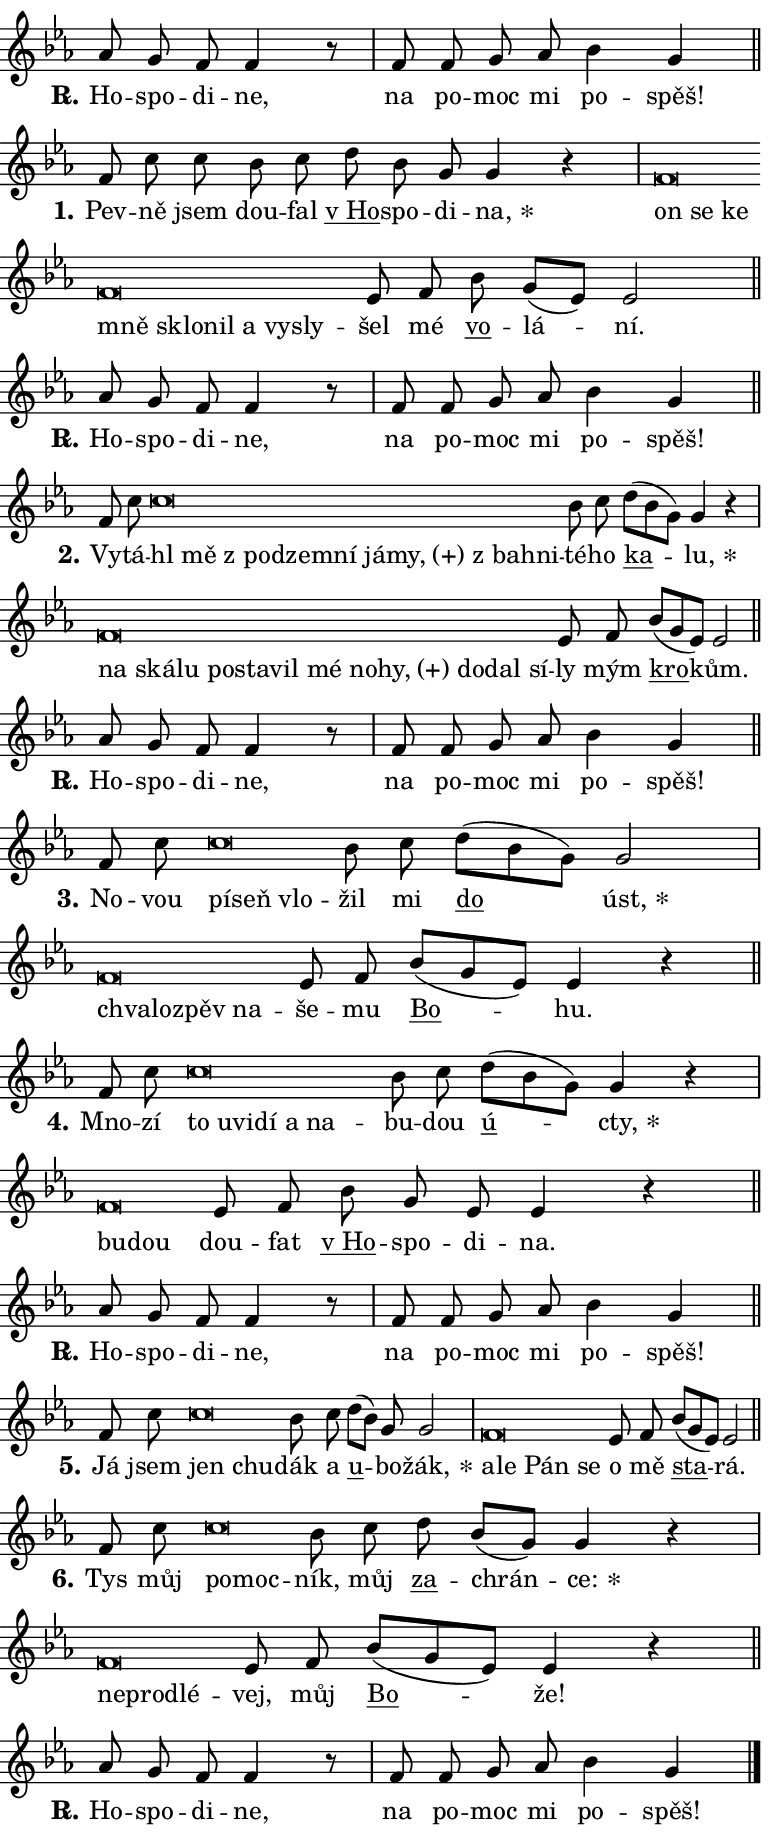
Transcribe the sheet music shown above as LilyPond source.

\version "2.24.0"
\header { tagline = "" }
\paper {
  indent = 0\cm
  top-margin = 0\cm
  right-margin = 0.13\cm % to fit lyric hyphens
  bottom-margin = 0\cm
  left-margin = 0\cm
  paper-width = 13\cm
  page-breaking = #ly:one-page-breaking
  system-system-spacing.basic-distance = #11
  score-system-spacing.basic-distance = #11
  ragged-last = ##f
}


%% Author: Thomas Morley
%% https://lists.gnu.org/archive/html/lilypond-user/2020-05/msg00002.html
#(define (line-position grob)
"Returns position of @var[grob} in current system:
   @code{'start}, if at first time-step
   @code{'end}, if at last time-step
   @code{'middle} otherwise
"
  (let* ((col (ly:item-get-column grob))
         (ln (ly:grob-object col 'left-neighbor))
         (rn (ly:grob-object col 'right-neighbor))
         (col-to-check-left (if (ly:grob? ln) ln col))
         (col-to-check-right (if (ly:grob? rn) rn col))
         (break-dir-left
           (and
             (ly:grob-property col-to-check-left 'non-musical #f)
             (ly:item-break-dir col-to-check-left)))
         (break-dir-right
           (and
             (ly:grob-property col-to-check-right 'non-musical #f)
             (ly:item-break-dir col-to-check-right))))
        (cond ((eqv? 1 break-dir-left) 'start)
              ((eqv? -1 break-dir-right) 'end)
              (else 'middle))))

#(define (tranparent-at-line-position vctor)
  (lambda (grob)
  "Relying on @code{line-position} select the relevant enry from @var{vctor}.
Used to determine transparency,"
    (case (line-position grob)
      ((end) (not (vector-ref vctor 0)))
      ((middle) (not (vector-ref vctor 1)))
      ((start) (not (vector-ref vctor 2))))))

noteHeadBreakVisibility =
#(define-music-function (break-visibility)(vector?)
"Makes @code{NoteHead}s transparent relying on @var{break-visibility}"
#{
  \override NoteHead.transparent =
    #(tranparent-at-line-position break-visibility)
#})

#(define delete-ledgers-for-transparent-note-heads
  (lambda (grob)
    "Reads whether a @code{NoteHead} is transparent.
If so this @code{NoteHead} is removed from @code{'note-heads} from
@var{grob}, which is supposed to be @code{LedgerLineSpanner}.
As a result ledgers are not printed for this @code{NoteHead}"
    (let* ((nhds-array (ly:grob-object grob 'note-heads))
           (nhds-list
             (if (ly:grob-array? nhds-array)
                 (ly:grob-array->list nhds-array)
                 '()))
           ;; Relies on the transparent-property being done before
           ;; Staff.LedgerLineSpanner.after-line-breaking is executed.
           ;; This is fragile ...
           (to-keep
             (remove
               (lambda (nhd)
                 (ly:grob-property nhd 'transparent #f))
               nhds-list)))
      ;; TODO find a better method to iterate over grob-arrays, similiar
      ;; to filter/remove etc for lists
      ;; For now rebuilt from scratch
      (set! (ly:grob-object grob 'note-heads)  '())
      (for-each
        (lambda (nhd)
          (ly:pointer-group-interface::add-grob grob 'note-heads nhd))
        to-keep))))

squashNotes = {
  \override NoteHead.X-extent = #'(-0.2 . 0.2)
  \override NoteHead.Y-extent = #'(-0.75 . 0)
  \override NoteHead.stencil =
    #(lambda (grob)
       (let ((pos (ly:grob-property grob 'staff-position)))
         (begin
           (if (< pos -7) (display "ERROR: Lower brevis then expected\n") (display ""))
           (if (<= pos -6) ly:text-interface::print ly:note-head::print))))
}
unSquashNotes = {
  \revert NoteHead.X-extent
  \revert NoteHead.Y-extent
  \revert NoteHead.stencil
}

hideNotes = \noteHeadBreakVisibility #begin-of-line-visible
unHideNotes = \noteHeadBreakVisibility #all-visible

% work-around for resetting accidentals
% https://lilypond.org/doc/v2.23/Documentation/notation/displaying-rhythms#unmetered-music
cadenzaMeasure = {
  \cadenzaOff
  \partial 1024 s1024
  \cadenzaOn
}

#(define-markup-command (accent layout props text) (markup?)
  "Underline accented syllable"
  (interpret-markup layout props
    #{\markup \override #'(offset . 4.3) \underline { #text }#}))

responsum = \markup \concat {
  "R" \hspace #-1.05 \path #0.1 #'((moveto 0 0.07) (lineto 0.9 0.8)) \hspace #0.05 "."
}

spaceSize = #0.6828661417322834 % exact space size for TeX Gyre Schola

\layout {
  \context {
    \Staff
    \remove "Time_signature_engraver"
    \override LedgerLineSpanner.after-line-breaking = #delete-ledgers-for-transparent-note-heads
  }
  \context {
    \Lyrics {
      \override LyricSpace.minimum-distance = \spaceSize
      \override LyricText.font-name = #"TeX Gyre Schola"
      \override LyricText.font-size = 1
      \override StanzaNumber.font-name = #"TeX Gyre Schola Bold"
      \override StanzaNumber.font-size = 1
    }
  }
  \context {
    \Score 
    \override NoteHead.text =
      #(lambda (grob) 
        (let ((pos (ly:grob-property grob 'staff-position)))
          #{\markup {
            \combine
              \halign #-0.55 \raise #(if (= pos -6) 0 0.5) \override #'(thickness . 2) \draw-line #'(3.2 . 0)
              \musicglyph "noteheads.sM1"
          }#}))
  }
}

% magnetic-lyrics.ily
%
%   written by
%     Jean Abou Samra <jean@abou-samra.fr>
%     Werner Lemberg <wl@gnu.org>
%
%   adapted by
%     Jiri Hon <jiri.hon@gmail.com>
%
% Version 2022-Apr-15

% https://www.mail-archive.com/lilypond-user@gnu.org/msg149350.html

#(define (Left_hyphen_pointer_engraver context)
   "Collect syllable-hyphen-syllable occurrences in lyrics and store
them in properties.  This engraver only looks to the left.  For
example, if the lyrics input is @code{foo -- bar}, it does the
following.

@itemize @bullet
@item
Set the @code{text} property of the @code{LyricHyphen} grob between
@q{foo} and @q{bar} to @code{foo}.

@item
Set the @code{left-hyphen} property of the @code{LyricText} grob with
text @q{foo} to the @code{LyricHyphen} grob between @q{foo} and
@q{bar}.
@end itemize

Use this auxiliary engraver in combination with the
@code{lyric-@/text::@/apply-@/magnetic-@/offset!} hook."
   (let ((hyphen #f)
         (text #f))
     (make-engraver
      (acknowledgers
       ((lyric-syllable-interface engraver grob source-engraver)
        (set! text grob)))
      (end-acknowledgers
       ((lyric-hyphen-interface engraver grob source-engraver)
        ;(when (not (grob::has-interface grob 'lyric-space-interface))
          (set! hyphen grob)));)
      ((stop-translation-timestep engraver)
       (when (and text hyphen)
         (ly:grob-set-object! text 'left-hyphen hyphen))
       (set! text #f)
       (set! hyphen #f)))))

#(define (lyric-text::apply-magnetic-offset! grob)
   "If the space between two syllables is less than the value in
property @code{LyricText@/.details@/.squash-threshold}, move the right
syllable to the left so that it gets concatenated with the left
syllable.

Use this function as a hook for
@code{LyricText@/.after-@/line-@/breaking} if the
@code{Left_@/hyphen_@/pointer_@/engraver} is active."
   (let ((hyphen (ly:grob-object grob 'left-hyphen #f)))
     (when hyphen
       (let ((left-text (ly:spanner-bound hyphen LEFT)))
         (when (grob::has-interface left-text 'lyric-syllable-interface)
           (let* ((common (ly:grob-common-refpoint grob left-text X))
                  (this-x-ext (ly:grob-extent grob common X))
                  (left-x-ext
                   (begin
                     ;; Trigger magnetism for left-text.
                     (ly:grob-property left-text 'after-line-breaking)
                     (ly:grob-extent left-text common X)))
                  ;; `delta` is the gap width between two syllables.
                  (delta (- (interval-start this-x-ext)
                            (interval-end left-x-ext)))
                  (details (ly:grob-property grob 'details))
                  (threshold (assoc-get 'squash-threshold details 0.2)))
             (when (< delta threshold)
               (let* (;; We have to manipulate the input text so that
                      ;; ligatures crossing syllable boundaries are not
                      ;; disabled.  For languages based on the Latin
                      ;; script this is essentially a beautification.
                      ;; However, for non-Western scripts it can be a
                      ;; necessity.
                      (lt (ly:grob-property left-text 'text))
                      (rt (ly:grob-property grob 'text))
                      (is-space (grob::has-interface hyphen 'lyric-space-interface))
                      (space (if is-space " " ""))
                      (extra-delta (if is-space spaceSize 0))
                      ;; Append new syllable.
                      (ltrt-space (if (and (string? lt) (string? rt))
                                (string-append lt space rt)
                                (make-concat-markup (list lt space rt))))
                      ;; Right-align `ltrt` to the right side.
                      (ltrt-space-markup (grob-interpret-markup
                               grob
                               (make-translate-markup
                                (cons (interval-length this-x-ext) 0)
                                (make-right-align-markup ltrt-space)))))
                 (begin
                   ;; Don't print `left-text`.
                   (ly:grob-set-property! left-text 'stencil #f)
                   ;; Set text and stencil (which holds all collected
                   ;; syllables so far) and shift it to the left.
                   (ly:grob-set-property! grob 'text ltrt-space)
                   (ly:grob-set-property! grob 'stencil ltrt-space-markup)
                   (ly:grob-translate-axis! grob (- (- delta extra-delta)) X))))))))))


#(define (lyric-hyphen::displace-bounds-first grob)
   ;; Make very sure this callback isn't triggered too early.
   (let ((left (ly:spanner-bound grob LEFT))
         (right (ly:spanner-bound grob RIGHT)))
     (ly:grob-property left 'after-line-breaking)
     (ly:grob-property right 'after-line-breaking)
     (ly:lyric-hyphen::print grob)))

squashThreshold = #0.4

\layout {
  \context {
    \Lyrics
    \consists #Left_hyphen_pointer_engraver
    \override LyricText.after-line-breaking =
      #lyric-text::apply-magnetic-offset!
    \override LyricHyphen.stencil = #lyric-hyphen::displace-bounds-first
    \override LyricText.details.squash-threshold = \squashThreshold
    \override LyricHyphen.minimum-distance = 0
    \override LyricHyphen.minimum-length = \squashThreshold
  }
}

squashText = \override LyricText.details.squash-threshold = 9999
unSquashText = \override LyricText.details.squash-threshold = \squashThreshold

leftText = \override LyricText.self-alignment-X = #LEFT
unLeftText = \revert LyricText.self-alignment-X

starOffset = #(lambda (grob) 
                (let ((x_offset (ly:self-alignment-interface::aligned-on-x-parent grob)))
                  (if (= x_offset 0) 0 (+ x_offset 1.2))))

star = #(define-music-function (syllable)(string?)
"Append star separator at the end of a syllable"
#{
  \once \override LyricText.X-offset = #starOffset
  \lyricmode { \markup {
    #syllable
    \override #'((font-name . "TeX Gyre Schola Bold")) \hspace #0.2 \lower #0.65 \larger "*"
  } }
#})

starAccent = #(define-music-function (syllable)(string?)
"Append star separator at the end of a syllable and make accent"
#{
  \once \override LyricText.X-offset = #starOffset
  \lyricmode { \markup {
    \accent #syllable
    \override #'((font-name . "TeX Gyre Schola Bold")) \hspace #0.2 \lower #0.65 \larger "*"
  } }
#})

breath = #(define-music-function (syllable)(string?)
"Append breathing indicator at the end of a syllable"
#{
  \lyricmode { \markup { #syllable "+" } }
#})

optionalBreath = #(define-music-function (syllable)(string?)
"Append optional breathing indicator at the end of a syllable"
#{
  \lyricmode { \markup { #syllable "(+)" } }
#})


\score {
    <<
        \new Voice = "melody" { \cadenzaOn \key es \major \relative { as'8 g f f4 r8 \cadenzaMeasure \bar "|" f8 f g as bes4 g \cadenzaMeasure \bar "||" \break } }
        \new Lyrics \lyricsto "melody" { \lyricmode { \set stanza = \responsum
Ho -- spo -- di -- ne, na po -- moc mi po -- spěš! } }
    >>
    \layout {}
}

\score {
    <<
        \new Voice = "melody" { \cadenzaOn \key es \major \relative { f'8 c' \bar "" c bes8 c \bar "" d bes g g4 r \cadenzaMeasure \bar "|" \squashNotes f\breve*1/16 \hideNotes \breve*1/16 \bar "" \breve*1/16 \bar "" \breve*1/16 \bar "" \breve*1/16 \bar "" \breve*1/16 \bar "" \breve*1/16 \bar "" \breve*1/16 \breve*1/16 \bar "" \unHideNotes \unSquashNotes es8 f \bar "" bes g[( es)] es2 \cadenzaMeasure \bar "||" \break } }
        \new Lyrics \lyricsto "melody" { \lyricmode { \set stanza = "1."
Pev -- ně jsem dou -- fal \markup \accent "v Ho" -- spo -- di -- \star na, \leftText on \squashText se ke mně sklo -- nil a vy -- sly -- \unLeftText \unSquashText šel mé \markup \accent vo -- lá -- ní. } }
    >>
    \layout {}
}

\score {
    <<
        \new Voice = "melody" { \cadenzaOn \key es \major \relative { as'8 g f f4 r8 \cadenzaMeasure \bar "|" f8 f g as bes4 g \cadenzaMeasure \bar "||" \break } }
        \new Lyrics \lyricsto "melody" { \lyricmode { \set stanza = \responsum
Ho -- spo -- di -- ne, na po -- moc mi po -- spěš! } }
    >>
    \layout {}
}

\score {
    <<
        \new Voice = "melody" { \cadenzaOn \key es \major \relative { f'8 c' \bar "" \squashNotes c\breve*1/16 \hideNotes \breve*1/16 \bar "" \breve*1/16 \bar "" \breve*1/16 \bar "" \breve*1/16 \bar "" \breve*1/16 \bar "" \breve*1/16 \bar "" \breve*1/16 \breve*1/16 \bar "" \unHideNotes \unSquashNotes bes8 c \bar "" d[( bes g)] g4 r \cadenzaMeasure \bar "|" \squashNotes f\breve*1/16 \hideNotes \breve*1/16 \bar "" \breve*1/16 \bar "" \breve*1/16 \bar "" \breve*1/16 \bar "" \breve*1/16 \bar "" \breve*1/16 \bar "" \breve*1/16 \bar "" \breve*1/16 \bar "" \breve*1/16 \bar "" \breve*1/16 \breve*1/16 \bar "" \unHideNotes \unSquashNotes es8 f \bar "" bes[( g es)] es2 \cadenzaMeasure \bar "||" \break } }
        \new Lyrics \lyricsto "melody" { \lyricmode { \set stanza = "2."
Vy -- tá -- \leftText hl \squashText mě "z pod" -- zem -- ní já -- \optionalBreath my, "z ba" -- hni -- \unLeftText \unSquashText té -- ho \markup \accent ka -- \star lu, \leftText na \squashText ská -- lu po -- sta -- vil mé no -- \optionalBreath hy, do -- dal sí -- \unLeftText \unSquashText ly mým \markup \accent kro -- kům. } }
    >>
    \layout {}
}

\score {
    <<
        \new Voice = "melody" { \cadenzaOn \key es \major \relative { as'8 g f f4 r8 \cadenzaMeasure \bar "|" f8 f g as bes4 g \cadenzaMeasure \bar "||" \break } }
        \new Lyrics \lyricsto "melody" { \lyricmode { \set stanza = \responsum
Ho -- spo -- di -- ne, na po -- moc mi po -- spěš! } }
    >>
    \layout {}
}

\score {
    <<
        \new Voice = "melody" { \cadenzaOn \key es \major \relative { f'8 c' \bar "" \squashNotes c\breve*1/16 \hideNotes \breve*1/16 \breve*1/16 \bar "" \unHideNotes \unSquashNotes bes8 c \bar "" d[( bes g)] g2 \cadenzaMeasure \bar "|" \squashNotes f\breve*1/16 \hideNotes \breve*1/16 \bar "" \breve*1/16 \breve*1/16 \bar "" \unHideNotes \unSquashNotes es8 f \bar "" bes[( g es)] es4 r \cadenzaMeasure \bar "||" \break } }
        \new Lyrics \lyricsto "melody" { \lyricmode { \set stanza = "3."
No -- vou \leftText pí -- \squashText seň vlo -- \unLeftText \unSquashText žil mi \markup \accent do \star úst, \leftText chva -- \squashText lo -- zpěv na -- \unLeftText \unSquashText še -- mu \markup \accent Bo -- hu. } }
    >>
    \layout {}
}

\score {
    <<
        \new Voice = "melody" { \cadenzaOn \key es \major \relative { f'8 c' \bar "" \squashNotes c\breve*1/16 \hideNotes \breve*1/16 \bar "" \breve*1/16 \bar "" \breve*1/16 \bar "" \breve*1/16 \breve*1/16 \bar "" \unHideNotes \unSquashNotes bes8 c \bar "" d[( bes g)] g4 r \cadenzaMeasure \bar "|" \squashNotes f\breve*1/16 \hideNotes \breve*1/16 \bar "" \unHideNotes \unSquashNotes es8 f \bar "" bes g es es4 r \cadenzaMeasure \bar "||" \break } }
        \new Lyrics \lyricsto "melody" { \lyricmode { \set stanza = "4."
Mno -- zí \leftText to \squashText u -- vi -- dí a na -- \unLeftText \unSquashText bu -- dou \markup \accent ú -- \star cty, \leftText bu -- \squashText dou \unLeftText \unSquashText dou -- fat \markup \accent "v Ho" -- spo -- di -- na. } }
    >>
    \layout {}
}

\score {
    <<
        \new Voice = "melody" { \cadenzaOn \key es \major \relative { as'8 g f f4 r8 \cadenzaMeasure \bar "|" f8 f g as bes4 g \cadenzaMeasure \bar "||" \break } }
        \new Lyrics \lyricsto "melody" { \lyricmode { \set stanza = \responsum
Ho -- spo -- di -- ne, na po -- moc mi po -- spěš! } }
    >>
    \layout {}
}

\score {
    <<
        \new Voice = "melody" { \cadenzaOn \key es \major \relative { f'8 c' \bar "" \squashNotes c\breve*1/16 \hideNotes \breve*1/16 \bar "" \unHideNotes \unSquashNotes bes8 c \bar "" d[( bes)] g g2 \cadenzaMeasure \bar "|" \squashNotes f\breve*1/16 \hideNotes \breve*1/16 \bar "" \breve*1/16 \breve*1/16 \bar "" \unHideNotes \unSquashNotes es8 f \bar "" bes[( g es)] es2 \cadenzaMeasure \bar "||" \break } }
        \new Lyrics \lyricsto "melody" { \lyricmode { \set stanza = "5."
Já jsem \leftText jen \squashText chu -- \unLeftText \unSquashText dák a \markup \accent u -- bo -- \star žák, \leftText a -- \squashText le Pán se \unLeftText \unSquashText o mě \markup \accent sta -- rá. } }
    >>
    \layout {}
}

\score {
    <<
        \new Voice = "melody" { \cadenzaOn \key es \major \relative { f'8 c' \bar "" \squashNotes c\breve*1/16 \hideNotes \breve*1/16 \bar "" \unHideNotes \unSquashNotes bes8 c \bar "" d bes[( g)] g4 r \cadenzaMeasure \bar "|" \squashNotes f\breve*1/16 \hideNotes \breve*1/16 \breve*1/16 \bar "" \unHideNotes \unSquashNotes es8 f \bar "" bes[( g es)] es4 r \cadenzaMeasure \bar "||" \break } }
        \new Lyrics \lyricsto "melody" { \lyricmode { \set stanza = "6."
Tys můj \leftText po -- \squashText moc -- \unLeftText \unSquashText ník, můj \markup \accent za -- chrán -- \star ce: \leftText ne -- \squashText pro -- dlé -- \unLeftText \unSquashText vej, můj \markup \accent Bo -- že! } }
    >>
    \layout {}
}

\score {
    <<
        \new Voice = "melody" { \cadenzaOn \key es \major \relative { as'8 g f f4 r8 \cadenzaMeasure \bar "|" f8 f g as bes4 g \cadenzaMeasure \bar "||" \break } \bar "|." }
        \new Lyrics \lyricsto "melody" { \lyricmode { \set stanza = \responsum
Ho -- spo -- di -- ne, na po -- moc mi po -- spěš! } }
    >>
    \layout {}
}
